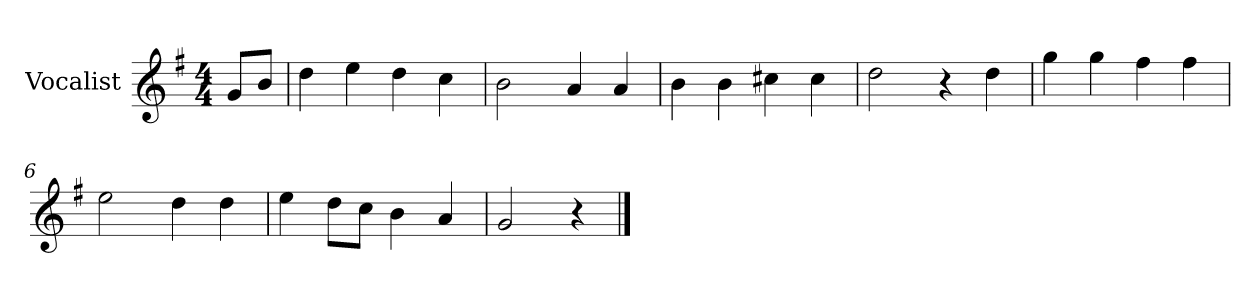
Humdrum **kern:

**kern
*part1
*staff1
*I"Vocalist
*k[f#]
*G:
*M4/4
=
8gL
8bJ
=1
4dd
4ee
4dd
4cc
=2
2b
4a
4a
=3
4b
4b
4cc#X
4cc#
=4
2dd
4r
4dd
=5
4gg
4gg
4ff#
4ff#
=6
2ee
4dd
4dd
=7
4ee
8ddL
8ccJ
4b
4a
=8
2g
4r
==
*-
